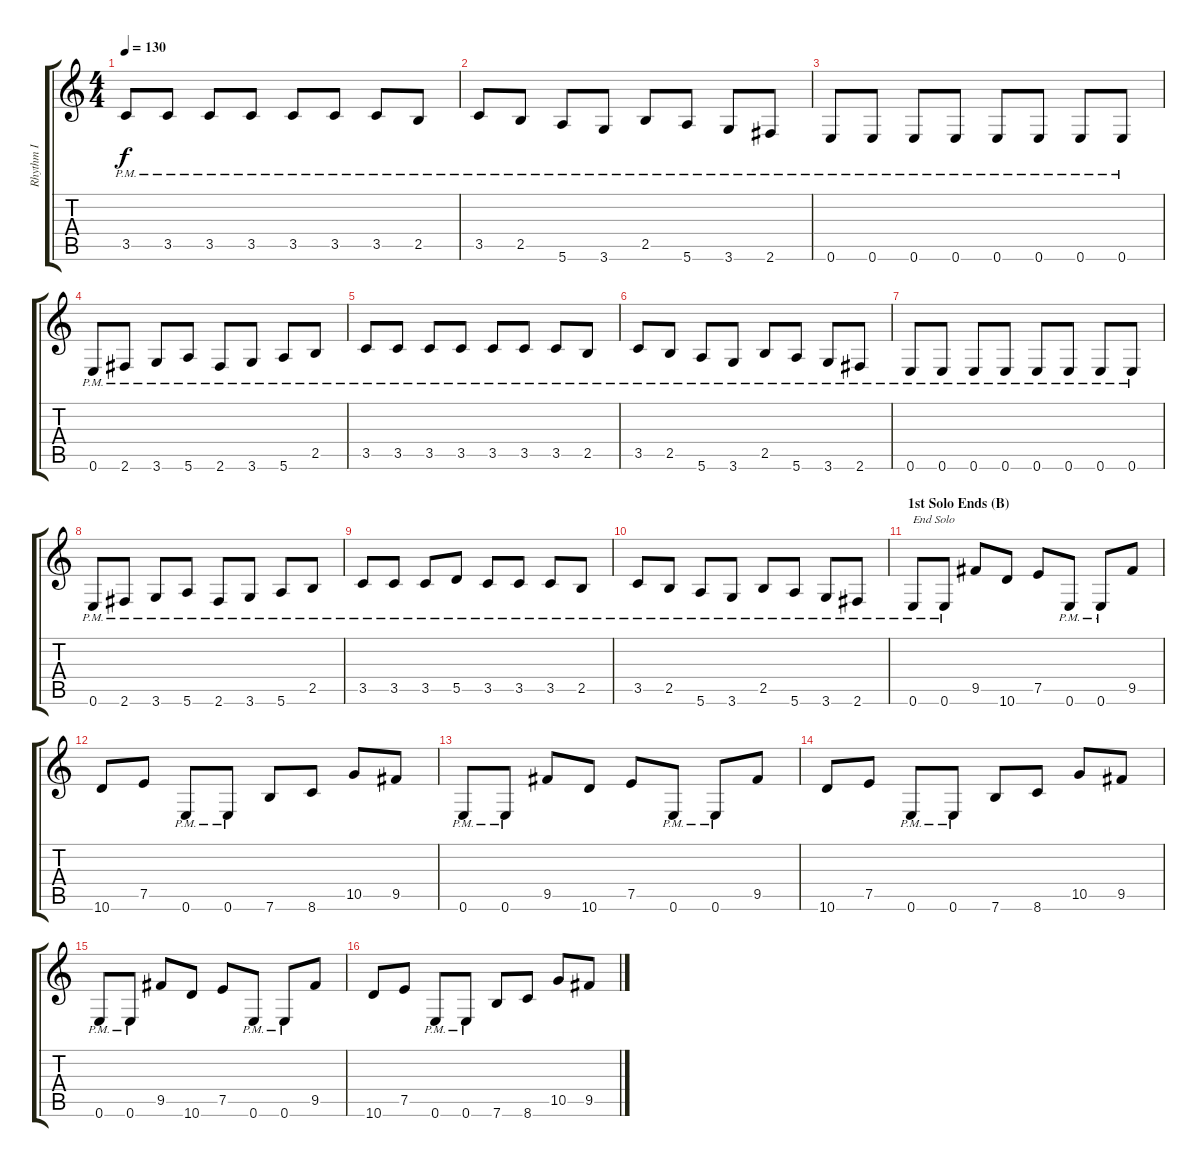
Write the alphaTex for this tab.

\track ("Rhythm I" "Rhythm I") {instrument distortionguitar}
\staff {score tabs}
\tuning (E4 B3 G3 D3 A2 E2) {hide}
\ts (4 4)
\tempo 130
\clef g2
\ks c
3.5{pm}.8{dy f} 3.5{pm}.8 3.5{pm}.8 3.5{pm}.8 3.5{pm}.8 3.5{pm}.8 3.5{pm}.8 2.5{pm}.8 |
3.5{pm}.8 2.5{pm}.8 5.6{pm}.8 3.6{pm}.8 2.5{pm}.8 5.6{pm}.8 3.6{pm}.8 2.6{pm}.8 |
0.6{pm}.8 0.6{pm}.8 0.6{pm}.8 0.6{pm}.8 0.6{pm}.8 0.6{pm}.8 0.6{pm}.8 0.6{pm}.8 |
0.6{pm}.8 2.6{pm}.8 3.6{pm}.8 5.6{pm}.8 2.6{pm}.8 3.6{pm}.8 5.6{pm}.8 2.5{pm}.8 |
3.5{pm}.8 3.5{pm}.8 3.5{pm}.8 3.5{pm}.8 3.5{pm}.8 3.5{pm}.8 3.5{pm}.8 2.5{pm}.8 |
3.5{pm}.8 2.5{pm}.8 5.6{pm}.8 3.6{pm}.8 2.5{pm}.8 5.6{pm}.8 3.6{pm}.8 2.6{pm}.8 |
0.6{pm}.8 0.6{pm}.8 0.6{pm}.8 0.6{pm}.8 0.6{pm}.8 0.6{pm}.8 0.6{pm}.8 0.6{pm}.8 |
0.6{pm}.8 2.6{pm}.8 3.6{pm}.8 5.6{pm}.8 2.6{pm}.8 3.6{pm}.8 5.6{pm}.8 2.5{pm}.8 |
3.5{pm}.8 3.5{pm}.8 3.5{pm}.8 5.5{pm}.8 3.5{pm}.8 3.5{pm}.8 3.5{pm}.8 2.5{pm}.8 |
3.5{pm}.8 2.5{pm}.8 5.6{pm}.8 3.6{pm}.8 2.5{pm}.8 5.6{pm}.8 3.6{pm}.8 2.6{pm}.8 |
\section ("" "1st Solo Ends (B)")
0.6{pm}.8{txt "End Solo"} 0.6{pm}.8 9.5.8 10.6.8 7.5.8 0.6{pm}.8 0.6{pm}.8 9.5.8 |
10.6.8 7.5.8 0.6{pm}.8 0.6{pm}.8 7.6.8 8.6.8 10.5.8 9.5.8 |
0.6{pm}.8 0.6{pm}.8 9.5.8 10.6.8 7.5.8 0.6{pm}.8 0.6{pm}.8 9.5.8 |
10.6.8 7.5.8 0.6{pm}.8 0.6{pm}.8 7.6.8 8.6.8 10.5.8 9.5.8 |
0.6{pm}.8 0.6{pm}.8 9.5.8 10.6.8 7.5.8 0.6{pm}.8 0.6{pm}.8 9.5.8 |
10.6.8 7.5.8 0.6{pm}.8 0.6{pm}.8 7.6.8 8.6.8 10.5.8 9.5.8
